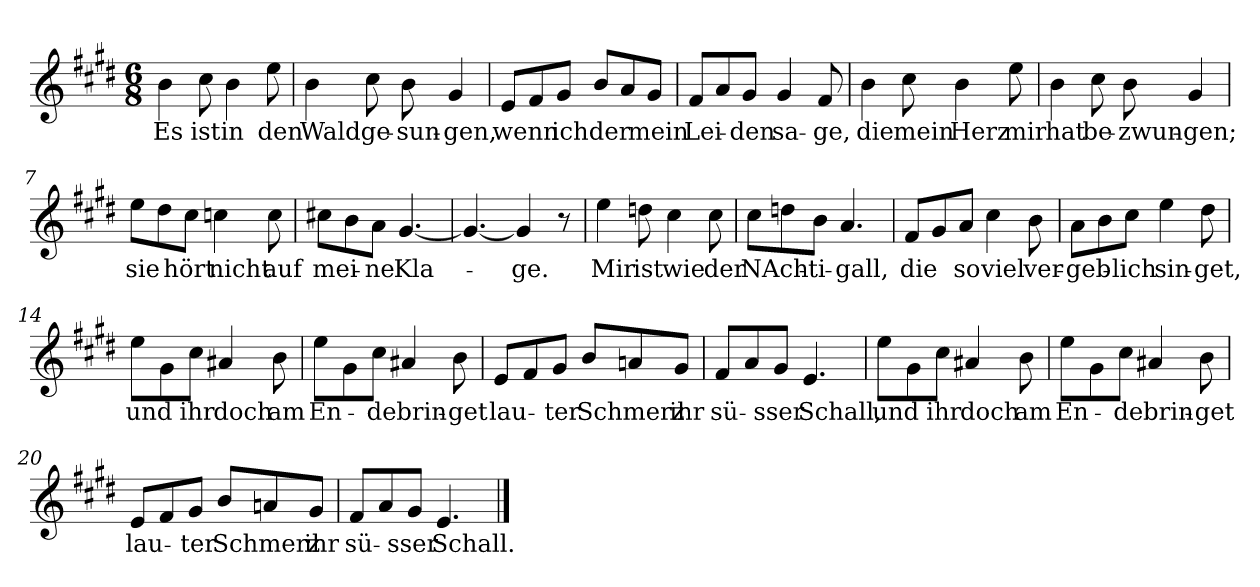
**kern	**text
*part1	*part1
*staff1	*staff1
*clefG2	*
*k[f#c#g#d#]	*
*M6/8	*
=1	=1
!	!LO:LY:b
4b\	Es
!	!LO:LY:b
8cc#\	ist
!	!LO:LY:b
4b\	in
!	!LO:LY:b
8ee\	den
=2	=2
!	!LO:LY:b
4b\	Wald
!	!LO:LY:b
8cc#\	ge-
!	!LO:LY:b
8b\	-sun-
!	!LO:LY:b
4g#/	-gen,
=3	=3
!	!LO:LY:b
8e/L	wenn
8f#/	.
!	!LO:LY:b
8g#/J	ich
!	!LO:LY:b
8b/L	der
8a/	.
!	!LO:LY:b
8g#/J	mein
=4	=4
!	!LO:LY:b
8f#/L	Lei-
8a/	.
!	!LO:LY:b
8g#/J	-den
!	!LO:LY:b
4g#/	sa-
!	!LO:LY:b
8f#/	-ge,
=5	=5
!	!LO:LY:b
4b\	die
!	!LO:LY:b
8cc#\	mein
!	!LO:LY:b
4b\	Herz
!	!LO:LY:b
8ee\	mir
=6	=6
!	!LO:LY:b
4b\	hat
!	!LO:LY:b
8cc#\	be-
!	!LO:LY:b
8b\	-zwun-
!	!LO:LY:b
4g#/	-gen;
!!LO:LB:g=z
=7	=7
!	!LO:LY:b
8ee\L	sie
8dd#\	.
!	!LO:LY:b
8cc#\J	hört
!	!LO:LY:b
4ccn\	nicht
!	!LO:LY:b
8cc\	auf
=8	=8
!	!LO:LY:b
8cc#X\L	mei-
8b\	.
!	!LO:LY:b
8a\J	-ne
!	!LO:LY:b
[4.g#/	Kla-
=9	=9
4.g#/_	.
!	!LO:LY:b
4g#/]	-ge.
8r	.
=10	=10
!	!LO:LY:b
4ee\	Mir
!	!LO:LY:b
8ddn\	ist
!	!LO:LY:b
4cc#\	wie
!	!LO:LY:b
8cc#\	der
=11	=11
!	!LO:LY:b
8cc#\L	NAch-
8ddn\	.
!	!LO:LY:b
8b\J	-ti-
!	!LO:LY:b
4.a/	-gall,
=12	=12
!	!LO:LY:b
8f#/L	die
8g#/	.
!	!LO:LY:b
8a/J	so
!	!LO:LY:b
4cc#\	viel
!	!LO:LY:b
8b\	ver-
=13	=13
!	!LO:LY:b
8a\L	geb-
8b\	.
!	!LO:LY:b
8cc#\J	-lich
!	!LO:LY:b
4ee\	sin-
!	!LO:LY:b
8dd#\	-get,
!!LO:LB:g=z
=14	=14
!	!LO:LY:b
8ee\L	und
8g#\	.
!	!LO:LY:b
8cc#\J	ihr
!	!LO:LY:b
4a#X/	doch
!	!LO:LY:b
8b\	am
=15	=15
!	!LO:LY:b
8ee\L	En-
8g#\	.
!	!LO:LY:b
8cc#\J	de
!	!LO:LY:b
4a#X/	brin-
!	!LO:LY:b
8b\	-get
=16	=16
!	!LO:LY:b
8e/L	lau-
8f#/	.
!	!LO:LY:b
8g#/J	-ter
!	!LO:LY:b
8b/L	Schmerz
8an/	.
!	!LO:LY:b
8g#/J	ihr
=17	=17
!	!LO:LY:b
8f#/L	sü-
8a/	.
!	!LO:LY:b
8g#/J	-sser
!	!LO:LY:b
4.e/	Schall,
=18	=18
!	!LO:LY:b
8ee\L	und
8g#\	.
!	!LO:LY:b
8cc#\J	ihr
!	!LO:LY:b
4a#X/	doch
!	!LO:LY:b
8b\	am
=19	=19
!	!LO:LY:b
8ee\L	En-
8g#\	.
!	!LO:LY:b
8cc#\J	-de
!	!LO:LY:b
4a#X/	brin-
!	!LO:LY:b
8b\	-get
!!LO:LB:g=z
=20	=20
!	!LO:LY:b
8e/L	lau-
8f#/	.
!	!LO:LY:b
8g#/J	-ter
!	!LO:LY:b
8b/L	Schmerz
8an/	.
!	!LO:LY:b
8g#/J	ihr
=21	=21
!	!LO:LY:b
8f#/L	sü-
8a/	.
!	!LO:LY:b
8g#/J	-sser
!	!LO:LY:b
4.e/	Schall.
==	==
*-	*-
